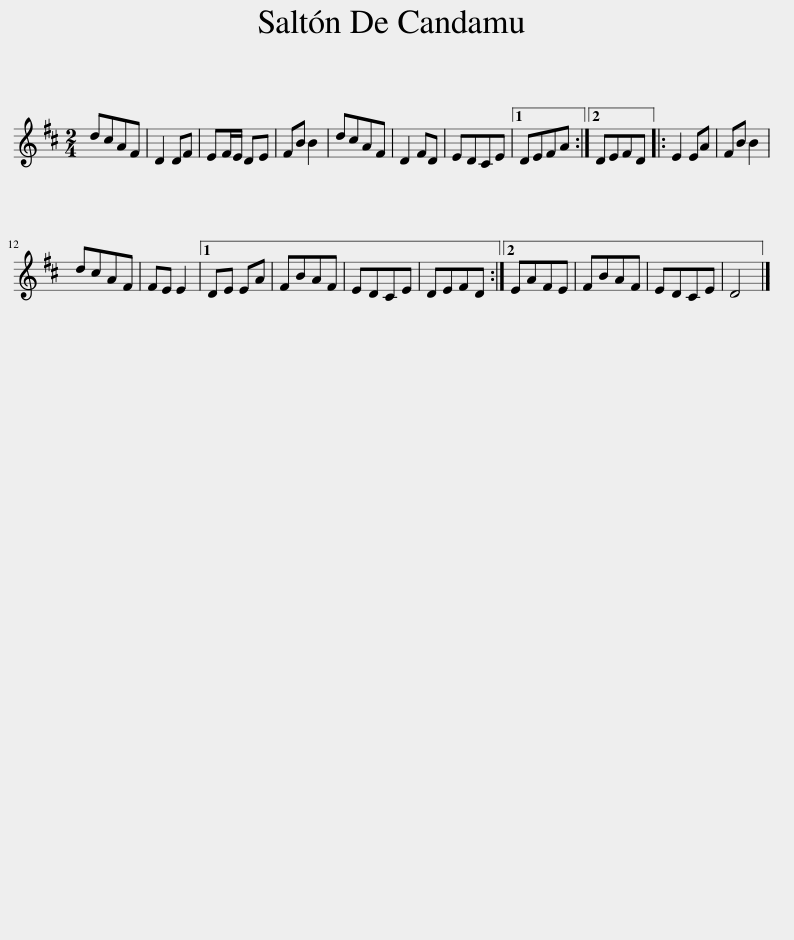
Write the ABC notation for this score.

X:1
L:1/8
M:2/4
I:linebreak $
K:D
V:1 treble
V:1
 dcAF | D2 DF | EF/E/ DE | FB B2 | dcAF | %5
 D2 FD | EDCE |1 DEFA :|2 DEFD |: E2 EA | %10
 FB B2 |$ dcAF | FE E2 |1 DE EA | FBAF | %15
 EDCE | DEFD :|2 EAFE | FBAF | EDCE | %20
 D4 |] %21
